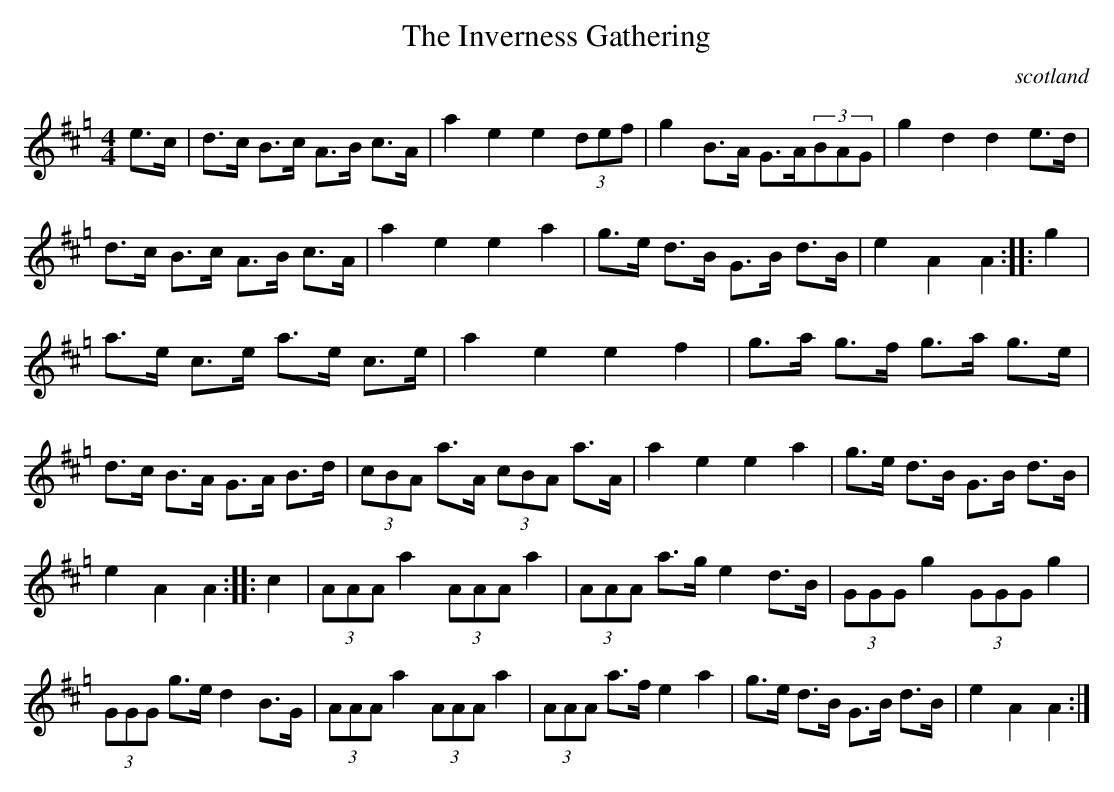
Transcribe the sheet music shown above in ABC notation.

X:1
T:Inverness Gathering, The
O:scotland
M:4/4
K:Hp
e>c|\
d>c B>c A>B c>A|a2e2 e2(3def|\
g2B>A G>A(3BAG|g2d2 d2e>d|\
d>c B>c A>B c>A|a2e2 e2a2|\
g>e d>B G>B d>B|e2A2 A2::\
g2|\
a>e c>e a>e c>e|a2e2 e2f2|\
g>a g>f g>a g>e|d>c B>A G>A B>d|\
(3cBA a>A (3cBA a>A|a2e2 e2a2|\
g>e d>B G>B d>B|e2A2 A2::\
c2|\
(3AAAa2 (3AAA a2|(3AAA a>g e2d>B|\
(3GGG g2 (3GGG g2|(3GGG g>e d2B>G|\
(3AAA a2 (3AAA a2|(3AAA a>f e2a2|\
g>e d>B G>B d>B|e2A2 A2:|
